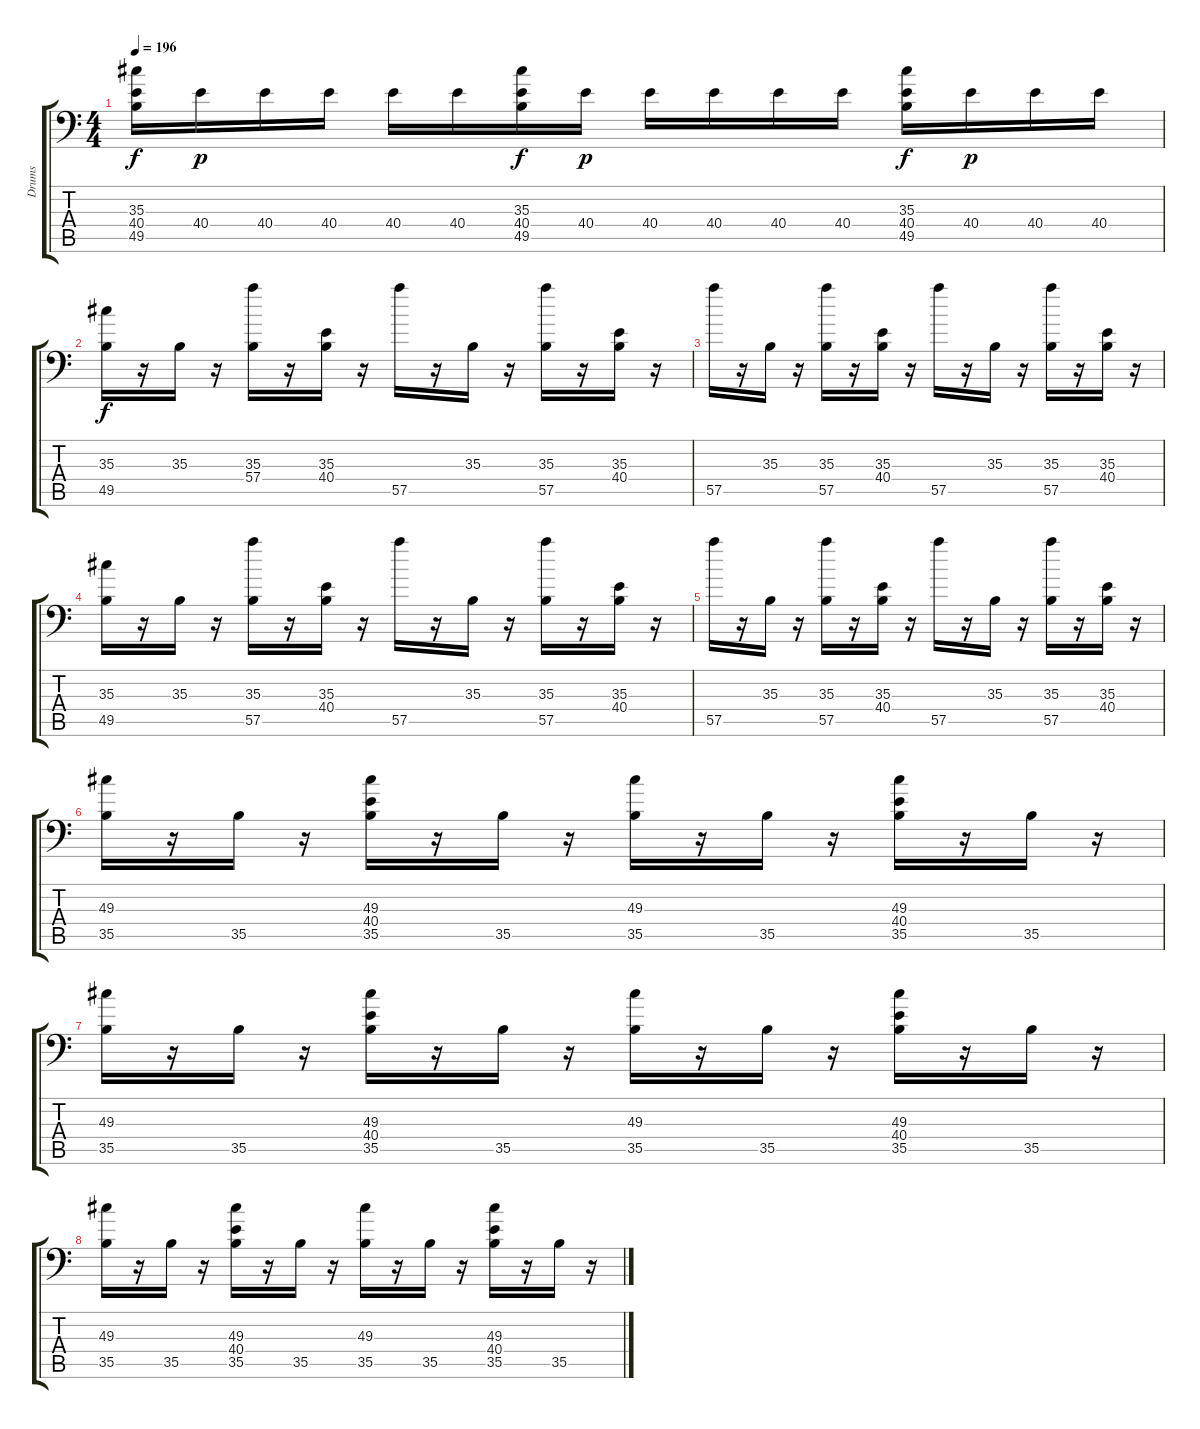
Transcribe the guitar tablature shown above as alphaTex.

\track ("Drums" "Drums") {instrument acousticgrandpiano}
\staff {score tabs}
\tuning (C-1 C-1 C-1 C-1 C-1 C-1) {hide}
\ts (4 4)
\tempo 196
\clef f4
\ks c
(35.3 40.4 49.5).16{dy f} 40.4.16{dy p} 40.4.16 40.4.16 40.4.16 40.4.16 (35.3 40.4 49.5).16{dy f} 40.4.16{dy p} 40.4.16 40.4.16 40.4.16 40.4.16 (35.3 40.4 49.5).16{dy f} 40.4.16{dy p} 40.4.16 40.4.16 |
(35.3 49.5).16{dy f} r.16 35.3.16 r.16 (35.3 57.4).16 r.16 (35.3 40.4).16 r.16 57.5.16 r.16 35.3.16 r.16 (35.3 57.5).16 r.16 (35.3 40.4).16 r.16 |
57.5.16 r.16 35.3.16 r.16 (35.3 57.5).16 r.16 (35.3 40.4).16 r.16 57.5.16 r.16 35.3.16 r.16 (35.3 57.5).16 r.16 (35.3 40.4).16 r.16 |
(35.3 49.5).16 r.16 35.3.16 r.16 (35.3 57.5).16 r.16 (35.3 40.4).16 r.16 57.5.16 r.16 35.3.16 r.16 (35.3 57.5).16 r.16 (35.3 40.4).16 r.16 |
57.5.16 r.16 35.3.16 r.16 (35.3 57.5).16 r.16 (35.3 40.4).16 r.16 57.5.16 r.16 35.3.16 r.16 (35.3 57.5).16 r.16 (35.3 40.4).16 r.16 |
(49.3 35.5).16 r.16 35.5.16 r.16 (49.3 40.4 35.5).16 r.16 35.5.16 r.16 (49.3 35.5).16 r.16 35.5.16 r.16 (49.3 40.4 35.5).16 r.16 35.5.16 r.16 |
(49.3 35.5).16 r.16 35.5.16 r.16 (49.3 40.4 35.5).16 r.16 35.5.16 r.16 (49.3 35.5).16 r.16 35.5.16 r.16 (49.3 40.4 35.5).16 r.16 35.5.16 r.16 |
(49.3 35.5).16 r.16 35.5.16 r.16 (49.3 40.4 35.5).16 r.16 35.5.16 r.16 (49.3 35.5).16 r.16 35.5.16 r.16 (49.3 40.4 35.5).16 r.16 35.5.16 r.16
